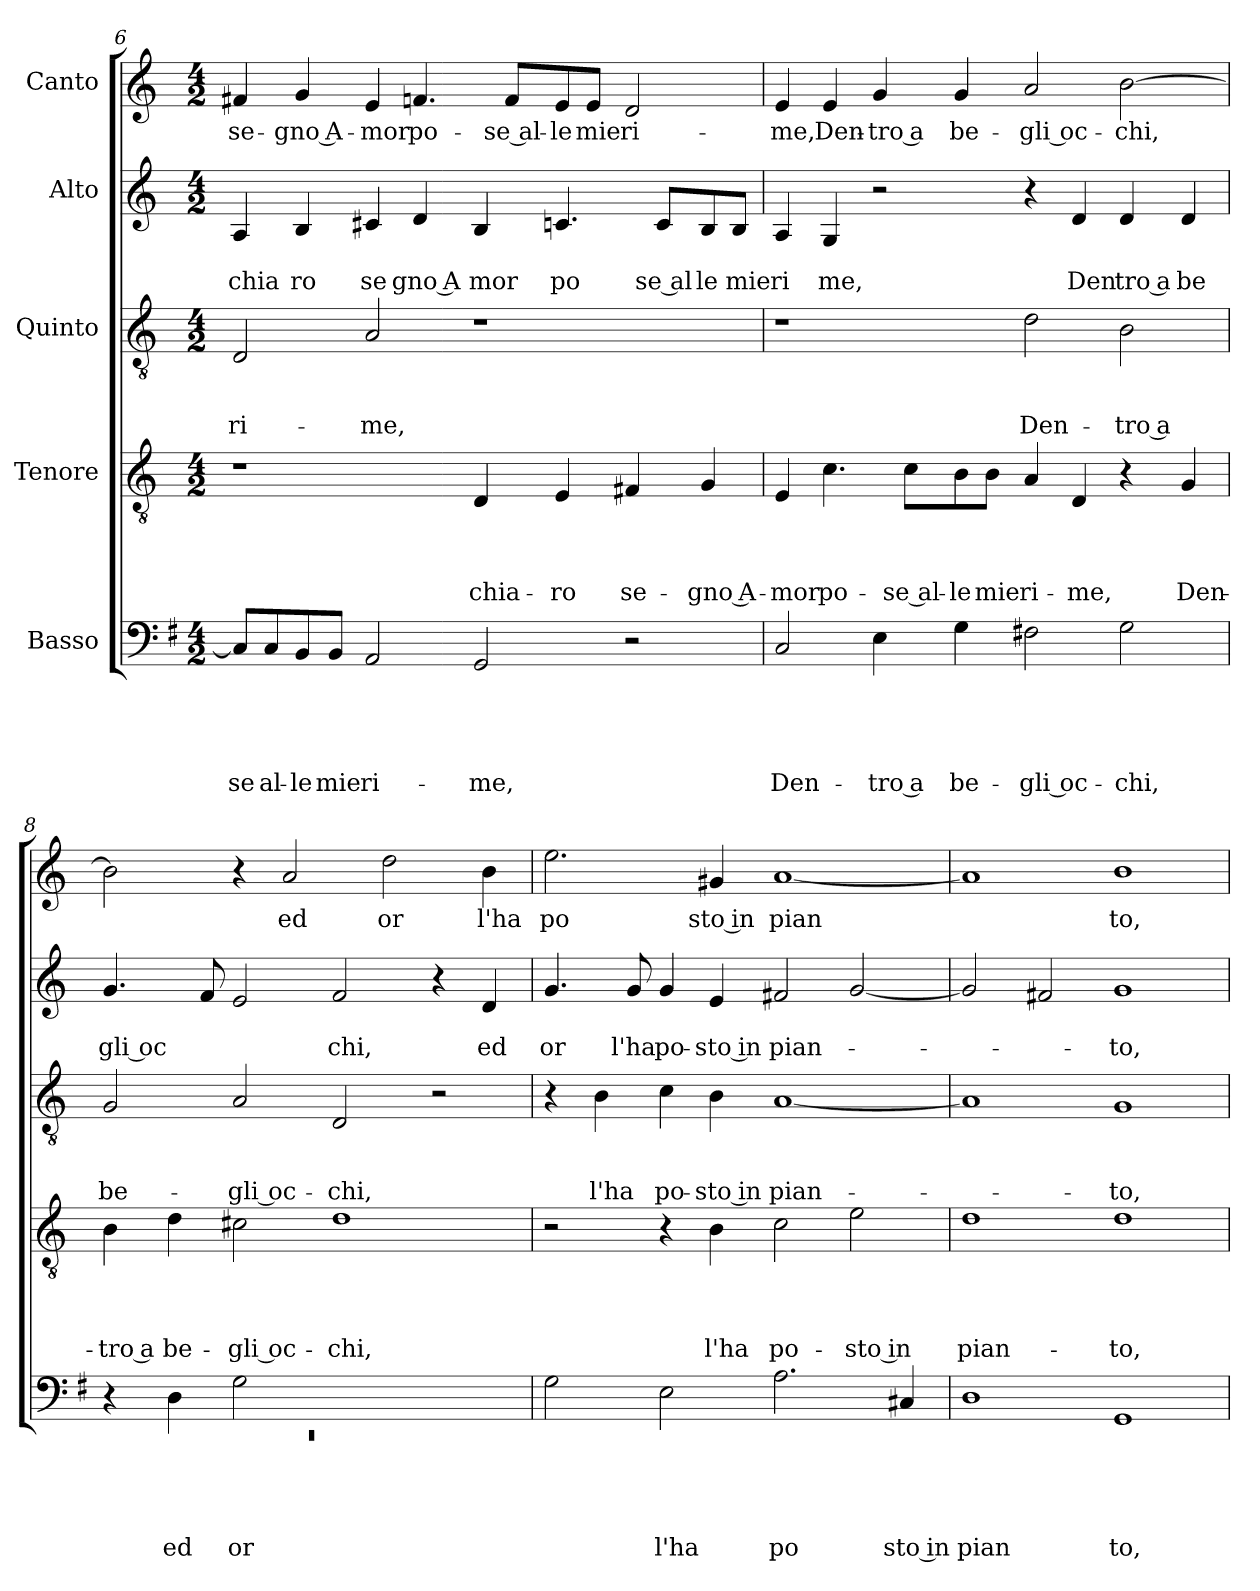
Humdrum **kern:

**kern	**text	**text	**text	**text	**text	**kern	**text	**text	**text	**text	**kern	**text	**text	**text	**kern	**text	**text	**kern	**text
*part5	*part5	*part5	*part5	*part5	*part5	*part4	*part4	*part4	*part4	*part4	*part3	*part3	*part3	*part3	*part2	*part2	*part2	*part1	*part1
*staff5	*staff5	*staff5	*staff5	*staff5	*staff5	*staff4	*staff4	*staff4	*staff4	*staff4	*staff3	*staff3	*staff3	*staff3	*staff2	*staff2	*staff2	*staff1	*staff1
*I"Basso	*	*	*	*	*	*I"Tenore	*	*	*	*	*I"Quinto	*	*	*	*I"Alto	*	*	*I"Canto	*
!!LO:LB:g=z
*clefF4	*	*	*	*	*	*clefGv2	*	*	*	*	*clefGv2	*	*	*	*clefG2	*	*	*clefG2	*
*ITrd-3c-5	*	*	*	*	*	*	*	*	*	*	*	*	*	*	*	*	*	*	*
*k[]	*	*	*	*	*	*k[]	*	*	*	*	*k[]	*	*	*	*k[]	*	*	*k[]	*
*C:	*	*	*	*	*	*C:	*	*	*	*	*C:	*	*	*	*C:	*	*	*C:	*
*M4/2	*	*	*	*	*	*M4/2	*	*	*	*	*M4/2	*	*	*	*M4/2	*	*	*M4/2	*
=6	=6	=6	=6	=6	=6	=6	=6	=6	=6	=6	=6	=6	=6	=6	=6	=6	=6	=6	=6
!	!	!	!	!	!LO:LY:b	!	!	!	!	!	!	!	!	!LO:LY:b	!	!	!LO:LY:b	!	!LO:LY:b
8F/L]	.	.	.	.	-se	1r	.	.	.	.	2D/	.	.	ri-	4A/	.	chia	4f#X/	se-
!	!	!	!	!	!LO:LY:b	!	!	!	!	!	!	!	!	!	!	!	!	!	!
8F/	.	.	.	.	al-	.	.	.	.	.	.	.	.	.	.	.	.	.	.
!	!	!	!	!	!LO:LY:b	!	!	!	!	!	!	!	!	!	!	!	!LO:LY:b	!	!LO:LY:b:rj
8E/	.	.	.	.	-le	.	.	.	.	.	.	.	.	.	4B/	.	ro	4g/	-gno A-
!	!	!	!	!	!LO:LY:b	!	!	!	!	!	!	!	!	!	!	!	!	!	!
8E/J	.	.	.	.	mie	.	.	.	.	.	.	.	.	.	.	.	.	.	.
!	!	!	!	!	!LO:LY:b	!	!	!	!	!	!	!	!	!LO:LY:b	!	!	!LO:LY:b	!	!LO:LY:b
2D/	.	.	.	.	ri-	.	.	.	.	.	2A/	.	.	-me,	4c#X/	.	se	4e/	-mor
!	!	!	!	!	!	!	!	!	!	!	!	!	!	!	!	!	!LO:LY:b:rj	!	!LO:LY:b
.	.	.	.	.	.	.	.	.	.	.	.	.	.	.	4d/	.	gno A	4.fn/	po-
!	!	!	!	!	!LO:LY:b	!	!	!	!	!LO:LY:b	!	!	!	!	!	!	!LO:LY:b	!	!
2C/	.	.	.	.	-me,	4D/	.	.	.	chia-	1r	.	.	.	4B/	.	mor	.	.
!	!	!	!	!	!	!	!	!	!	!	!	!	!	!	!	!	!	!	!LO:LY:b:rj
.	.	.	.	.	.	.	.	.	.	.	.	.	.	.	.	.	.	8f/L	-se al-
!	!	!	!	!	!	!	!	!	!	!LO:LY:b	!	!	!	!	!	!	!LO:LY:b	!	!LO:LY:b
.	.	.	.	.	.	4E/	.	.	.	-ro	.	.	.	.	4.cn/	.	po	8e/	-le
!	!	!	!	!	!	!	!	!	!	!	!	!	!	!	!	!	!	!	!LO:LY:b
.	.	.	.	.	.	.	.	.	.	.	.	.	.	.	.	.	.	8e/J	mie
!	!	!	!	!	!	!	!	!	!	!LO:LY:b	!	!	!	!	!	!	!	!	!LO:LY:b
2r	.	.	.	.	.	4F#X/	.	.	.	se-	.	.	.	.	.	.	.	2d/	ri-
!	!	!	!	!	!	!	!	!	!	!	!	!	!	!	!	!	!LO:LY:b:rj	!	!
.	.	.	.	.	.	.	.	.	.	.	.	.	.	.	8c/L	.	se al	.	.
!	!	!	!	!	!	!	!	!	!	!LO:LY:b:rj	!	!	!	!	!	!	!LO:LY:b	!	!
.	.	.	.	.	.	4G/	.	.	.	-gno A-	.	.	.	.	8B/	.	le	.	.
!	!	!	!	!	!	!	!	!	!	!	!	!	!	!	!	!	!LO:LY:b	!	!
.	.	.	.	.	.	.	.	.	.	.	.	.	.	.	8B/J	.	mie	.	.
=7	=7	=7	=7	=7	=7	=7	=7	=7	=7	=7	=7	=7	=7	=7	=7	=7	=7	=7	=7
!	!	!	!	!	!LO:LY:b	!	!	!	!	!LO:LY:b	!	!	!	!	!	!	!LO:LY:b	!	!LO:LY:b
2F/	.	.	.	.	Den-	4E/	.	.	.	-mor	1r	.	.	.	4A/	.	ri	4e/	-me,
!	!	!	!	!	!	!	!	!	!	!LO:LY:b	!	!	!	!	!	!	!LO:LY:b	!	!LO:LY:b
.	.	.	.	.	.	4.c\	.	.	.	po-	.	.	.	.	4G/	.	me,	4e/	Den-
!	!	!	!	!	!LO:LY:b:rj	!	!	!	!	!	!	!	!	!	!	!	!	!	!LO:LY:b:rj
4A\	.	.	.	.	-tro a	.	.	.	.	.	.	.	.	.	2r	.	.	4g/	-tro a
!	!	!	!	!	!	!	!	!	!	!LO:LY:b:rj	!	!	!	!	!	!	!	!	!
.	.	.	.	.	.	8c\L	.	.	.	-se al-	.	.	.	.	.	.	.	.	.
!	!	!	!	!	!LO:LY:b	!	!	!	!	!LO:LY:b	!	!	!	!	!	!	!	!	!LO:LY:b
4c\	.	.	.	.	be-	8B\	.	.	.	-le	.	.	.	.	.	.	.	4g/	be-
!	!	!	!	!	!	!	!	!	!	!LO:LY:b	!	!	!	!	!	!	!	!	!
.	.	.	.	.	.	8B\J	.	.	.	mie	.	.	.	.	.	.	.	.	.
!	!	!	!	!	!LO:LY:b:rj	!	!	!	!	!LO:LY:b	!	!	!	!LO:LY:b	!	!	!	!	!LO:LY:b:rj
2Bn\	.	.	.	.	-gli oc-	4A/	.	.	.	ri-	2d\	.	.	Den-	4r	.	.	2a/	-gli oc-
!	!	!	!	!	!	!	!	!	!	!LO:LY:b	!	!	!	!	!	!	!LO:LY:b	!	!
.	.	.	.	.	.	4D/	.	.	.	-me,	.	.	.	.	4d/	.	Den	.	.
!	!	!	!	!	!LO:LY:b	!	!	!	!	!	!	!	!	!LO:LY:b:rj	!	!	!LO:LY:b:rj	!	!LO:LY:b
2c\	.	.	.	.	-chi,	4r	.	.	.	.	2B\	.	.	-tro a	4d/	.	tro a	[>2b\	-chi,
!	!	!	!	!	!	!	!	!	!	!LO:LY:b	!	!	!	!	!	!	!LO:LY:b	!	!
.	.	.	.	.	.	4G/	.	.	.	Den-	.	.	.	.	4d/	.	be	.	.
=8	=8	=8	=8	=8	=8	=8	=8	=8	=8	=8	=8	=8	=8	=8	=8	=8	=8	=8	=8
*^	*	*	*	*	*	*	*	*	*	*	*	*	*	*	*	*	*	*	*
!	!LO:N:vis=1	!	!	!	!	!	!	!	!	!	!LO:LY:b:rj	!	!	!	!LO:LY:b	!	!	!LO:LY:b	!	!
*	*^	*	*	*	*	*	*	*	*	*	*	*	*	*	*	*	*	*	*	*
0ryy	0rEE	4r	.	.	.	.	.	4B\	.	.	.	-tro a	2G/	.	.	be-	4.g/	.	gli oc	2b\]	.
!	!	!	!	!	!	!	!LO:LY:b	!	!	!	!	!LO:LY:b	!	!	!	!	!	!	!	!	!
.	.	4G\	.	.	.	.	ed	4d\	.	.	.	be-	.	.	.	.	.	.	.	.	.
.	.	.	.	.	.	.	.	.	.	.	.	.	.	.	.	.	8f/	.	.	.	.
!	!	!	!	!	!	!	!LO:LY:b	!	!	!	!	!LO:LY:b:rj	!	!	!	!LO:LY:b:rj	!	!	!	!	!
.	.	2c\	.	.	.	.	or	2c#X\	.	.	.	-gli oc-	2A/	.	.	-gli oc-	2e/	.	.	4r	.
!	!	!	!	!	!	!	!	!	!	!	!	!	!	!	!	!	!	!	!	!	!LO:LY:b
.	.	.	.	.	.	.	.	.	.	.	.	.	.	.	.	.	.	.	.	2a/	ed
!	!	!	!	!	!	!	!	!	!	!	!	!LO:LY:b	!	!	!	!LO:LY:b	!	!	!LO:LY:b	!	!
.	.	1ryy	.	.	.	.	.	1d	.	.	.	-chi,	2D/	.	.	-chi,	2f/	.	chi,	.	.
!	!	!	!	!	!	!	!	!	!	!	!	!	!	!	!	!	!	!	!	!	!LO:LY:b
.	.	.	.	.	.	.	.	.	.	.	.	.	.	.	.	.	.	.	.	2dd\	or
.	.	.	.	.	.	.	.	.	.	.	.	.	2r	.	.	.	4r	.	.	.	.
!	!	!	!	!	!	!	!	!	!	!	!	!	!	!	!	!	!	!	!LO:LY:b	!	!LO:LY:b
.	.	.	.	.	.	.	.	.	.	.	.	.	.	.	.	.	4d/	.	ed	4b\	l'ha
*v	*v	*v	*	*	*	*	*	*	*	*	*	*	*	*	*	*	*	*	*	*	*
!!LO:PB:g=z
=9	=9	=9	=9	=9	=9	=9	=9	=9	=9	=9	=9	=9	=9	=9	=9	=9	=9	=9	=9
!	!	!	!	!	!	!	!	!	!	!	!	!	!	!	!	!	!LO:LY:b	!	!LO:LY:b
2c\	.	.	.	.	.	2r	.	.	.	.	4r	.	.	.	4.g/	.	or	2.ee\	po
!	!	!	!	!	!	!	!	!	!	!	!	!	!	!LO:LY:b	!	!	!	!	!
.	.	.	.	.	.	.	.	.	.	.	4B\	.	.	l'ha	.	.	.	.	.
!	!	!	!	!	!	!	!	!	!	!	!	!	!	!	!	!	!LO:LY:b	!	!
.	.	.	.	.	.	.	.	.	.	.	.	.	.	.	8g/	.	l'ha	.	.
!	!	!	!	!	!LO:LY:b	!	!	!	!	!	!	!	!	!LO:LY:b	!	!	!LO:LY:b	!	!
2A\	.	.	.	.	l'ha	4r	.	.	.	.	4c\	.	.	po-	4g/	.	po-	.	.
!	!	!	!	!	!	!	!	!	!	!LO:LY:b	!	!	!	!LO:LY:b:rj	!	!	!LO:LY:b:rj	!	!LO:LY:b:rj
.	.	.	.	.	.	4B\	.	.	.	l'ha	4B\	.	.	-sto in	4e/	.	-sto in	4g#X/	sto in
!	!	!	!	!	!LO:LY:b	!	!	!	!	!LO:LY:b	!	!	!	!LO:LY:b	!	!	!LO:LY:b	!	!LO:LY:b
2.d\	.	.	.	.	po	2c\	.	.	.	po-	[<1A	.	.	pian-	2f#X/	.	pian-	[<1a	pian
!	!	!	!	!	!	!	!	!	!	!LO:LY:b:rj	!	!	!	!	!	!	!	!	!
.	.	.	.	.	.	2e\	.	.	.	-sto in	.	.	.	.	[<2g/	.	.	.	.
!	!	!	!	!	!LO:LY:b:rj	!	!	!	!	!	!	!	!	!	!	!	!	!	!
(4F#X/	.	.	.	.	sto in	.	.	.	.	.	.	.	.	.	.	.	.	.	.
=10	=10	=10	=10	=10	=10	=10	=10	=10	=10	=10	=10	=10	=10	=10	=10	=10	=10	=10	=10
!	!	!	!	!	!LO:LY:b	!	!	!	!	!LO:LY:b	!	!	!	!	!	!	!	!	!
1G	.	.	.	.	pian	1d	.	.	.	pian-	1A]	.	.	.	2g/]	.	.	1a]	.
.	.	.	.	.	.	.	.	.	.	.	.	.	.	.	2f#X/	.	.	.	.
!	!	!	!	!	!LO:LY:b	!	!	!	!	!LO:LY:b	!	!	!	!LO:LY:b	!	!	!LO:LY:b	!	!LO:LY:b
1C	.	.	.	.	to,	1d	.	.	.	-to,	1G	.	.	-to,	1g	.	-to,	1b	to,
=	=	=	=	=	=	=	=	=	=	=	=	=	=	=	=	=	=	=	=
*-	*-	*-	*-	*-	*-	*-	*-	*-	*-	*-	*-	*-	*-	*-	*-	*-	*-	*-	*-
